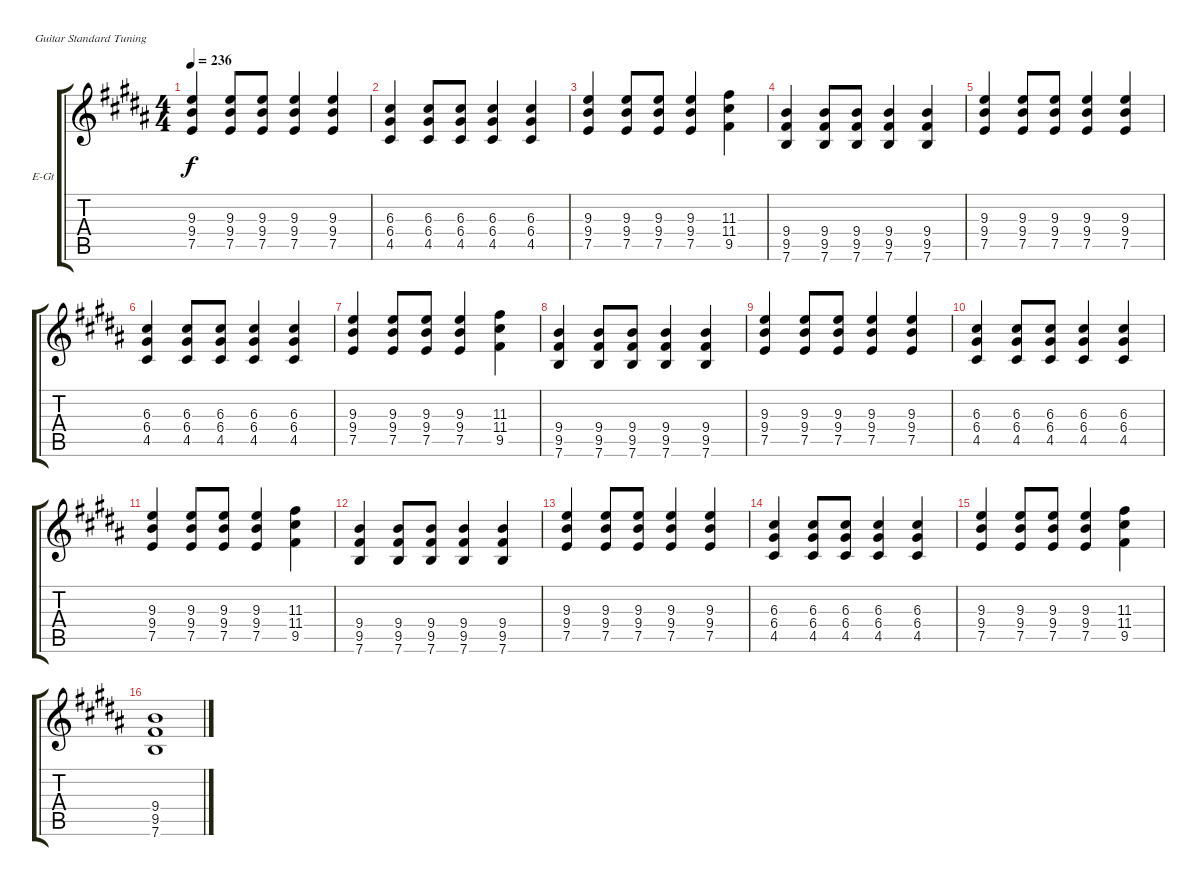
\defaultSystemsLayout 4
\bracketExtendMode groupsimilarinstruments
\firstSystemTrackNameOrientation horizontal
\otherSystemsTrackNameOrientation horizontal
\track ("Guitar 1" "E-Gt") {instrument overdrivenguitar}
\staff {score tabs}
\tuning (E4 B3 G3 D3 A2 E2)
\ts (4 4)
\tempo 236
\clef g2
\ks b
(7.5 9.4 9.3).4{dy f} (7.5 9.4 9.3).8 (7.5 9.4 9.3).8 (7.5 9.4 9.3).4 (7.5 9.4 9.3).4 |
(4.5 6.4 6.3).4 (4.5 6.4 6.3).8 (4.5 6.4 6.3).8 (4.5 6.4 6.3).4 (4.5 6.4 6.3).4 |
(7.5 9.4 9.3).4 (7.5 9.4 9.3).8 (7.5 9.4 9.3).8 (7.5 9.4 9.3).4 (9.5 11.4 11.3).4 |
(7.6 9.5 9.4).4 (7.6 9.5 9.4).8 (7.6 9.5 9.4).8 (7.6 9.5 9.4).4 (7.6 9.5 9.4).4 |
(7.5 9.4 9.3).4 (7.5 9.4 9.3).8 (7.5 9.4 9.3).8 (7.5 9.4 9.3).4 (7.5 9.4 9.3).4 |
(4.5 6.4 6.3).4 (4.5 6.4 6.3).8 (4.5 6.4 6.3).8 (4.5 6.4 6.3).4 (4.5 6.4 6.3).4 |
(7.5 9.4 9.3).4 (7.5 9.4 9.3).8 (7.5 9.4 9.3).8 (7.5 9.4 9.3).4 (9.5 11.4 11.3).4 |
(7.6 9.5 9.4).4 (7.6 9.5 9.4).8 (7.6 9.5 9.4).8 (7.6 9.5 9.4).4 (7.6 9.5 9.4).4 |
(7.5 9.4 9.3).4 (7.5 9.4 9.3).8 (7.5 9.4 9.3).8 (7.5 9.4 9.3).4 (7.5 9.4 9.3).4 |
(4.5 6.4 6.3).4 (4.5 6.4 6.3).8 (4.5 6.4 6.3).8 (4.5 6.4 6.3).4 (4.5 6.4 6.3).4 |
(7.5 9.4 9.3).4 (7.5 9.4 9.3).8 (7.5 9.4 9.3).8 (7.5 9.4 9.3).4 (9.5 11.4 11.3).4 |
(7.6 9.5 9.4).4 (7.6 9.5 9.4).8 (7.6 9.5 9.4).8 (7.6 9.5 9.4).4 (7.6 9.5 9.4).4 |
(7.5 9.4 9.3).4 (7.5 9.4 9.3).8 (7.5 9.4 9.3).8 (7.5 9.4 9.3).4 (7.5 9.4 9.3).4 |
(4.5 6.4 6.3).4 (4.5 6.4 6.3).8 (4.5 6.4 6.3).8 (4.5 6.4 6.3).4 (4.5 6.4 6.3).4 |
(7.5 9.4 9.3).4 (7.5 9.4 9.3).8 (7.5 9.4 9.3).8 (7.5 9.4 9.3).4 (9.5 11.4 11.3).4 |
(7.6 9.5 9.4).1
